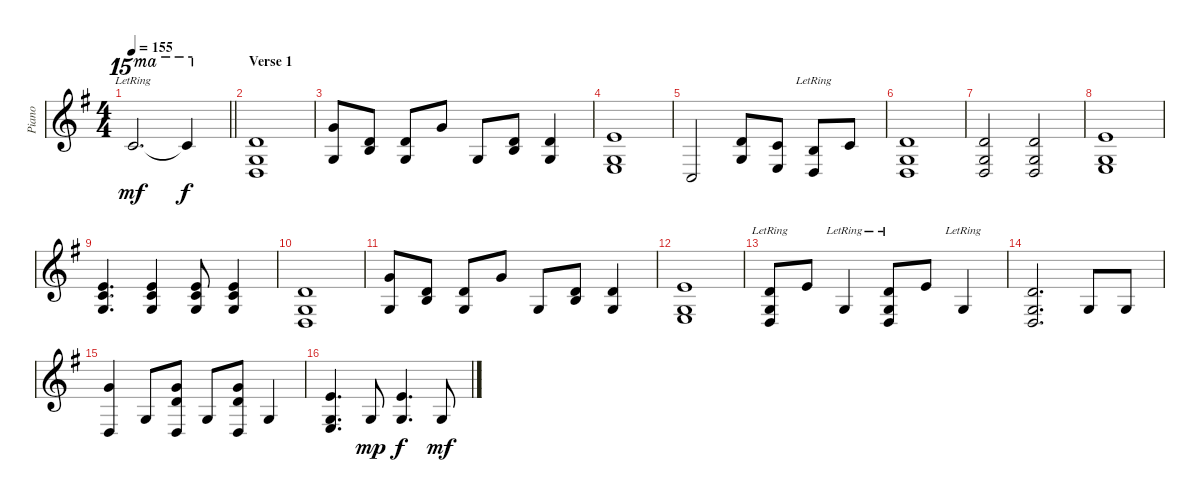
\track ("Piano" "Piano") {instrument brightacousticpiano}
\staff {score}
\tuning (E4 B3 G3 D3 A2 E2) {hide}
\ts (4 4)
\tempo 155
\clef g2
\barLineRight lightlight
\ks g
20.1{lr}.2{d ot 15ma dy mf} 20.1{t}.4{ot 15ma dy f} |
\section ("" "Verse 1")
(7.3 5.4 5.5).1 |
(8.2 5.4).8 (3.2 4.3).8 (3.2 0.3).8 8.2.8 5.4.8 (3.2 4.3).8 (3.2 0.3).4 |
(5.2 0.3 2.4).1 |
8.6.2 (7.3 5.4).8 (5.3 2.4).8 (4.3 0.4{lr}).8 5.3.8 |
(7.3 5.4 5.5).1 |
(3.2 0.3 0.4).2 (3.2 0.3 0.4).2 |
(5.2 0.3 2.4).1 |
(5.2 5.3 5.4).4{d} (5.2 5.3 5.4).4 (5.2 5.3 5.4).8 (5.2 5.3 5.4).4 |
(7.3 5.4 5.5).1 |
(8.2 5.4).8 (3.2 4.3).8 (3.2 0.3).8 8.2.8 5.4.8 (3.2 4.3).8 (3.2 0.3).4 |
(5.2 0.3 2.4).1 |
(3.2 0.3 0.4{lr}).8 5.2.8 0.3{lr}.4 (3.2 0.3 0.4{lr}).8 5.2.8 0.3{lr}.4 |
(7.3 5.4 5.5).2{d} 0.3.8 0.3.8 |
(8.2 0.4).4 0.3.8 (8.2 7.3 0.4).8 0.3.8 (8.2 7.3 0.4).8 0.3.4 |
(5.2 0.3 2.4).4{d} 0.3.8{dy mp} (5.2 0.3).4{d dy f} 0.3.8{dy mf}
